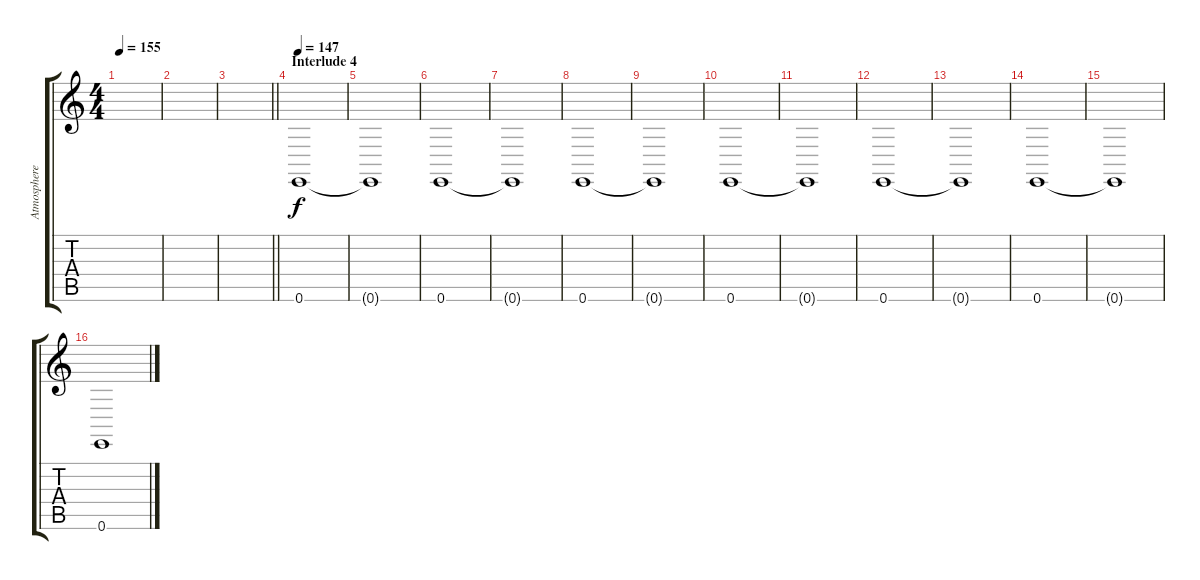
\track ("Atmosphere" "Atmosphere") {instrument seashore}
\staff {score tabs}
\tuning (E4 B3 G3 D3 A2 E2) {hide}
\ts (4 4)
\tempo 155
\clef g2
\ks c
|
|
\barLineRight lightlight
|
\section ("" "Interlude 4")
\tempo 147
0.6.1 |
0.6{t}.1 |
0.6.1 |
0.6{t}.1 |
0.6.1 |
0.6{t}.1 |
0.6.1 |
0.6{t}.1 |
0.6.1 |
0.6{t}.1 |
0.6.1 |
0.6{t}.1 |
0.6.1
